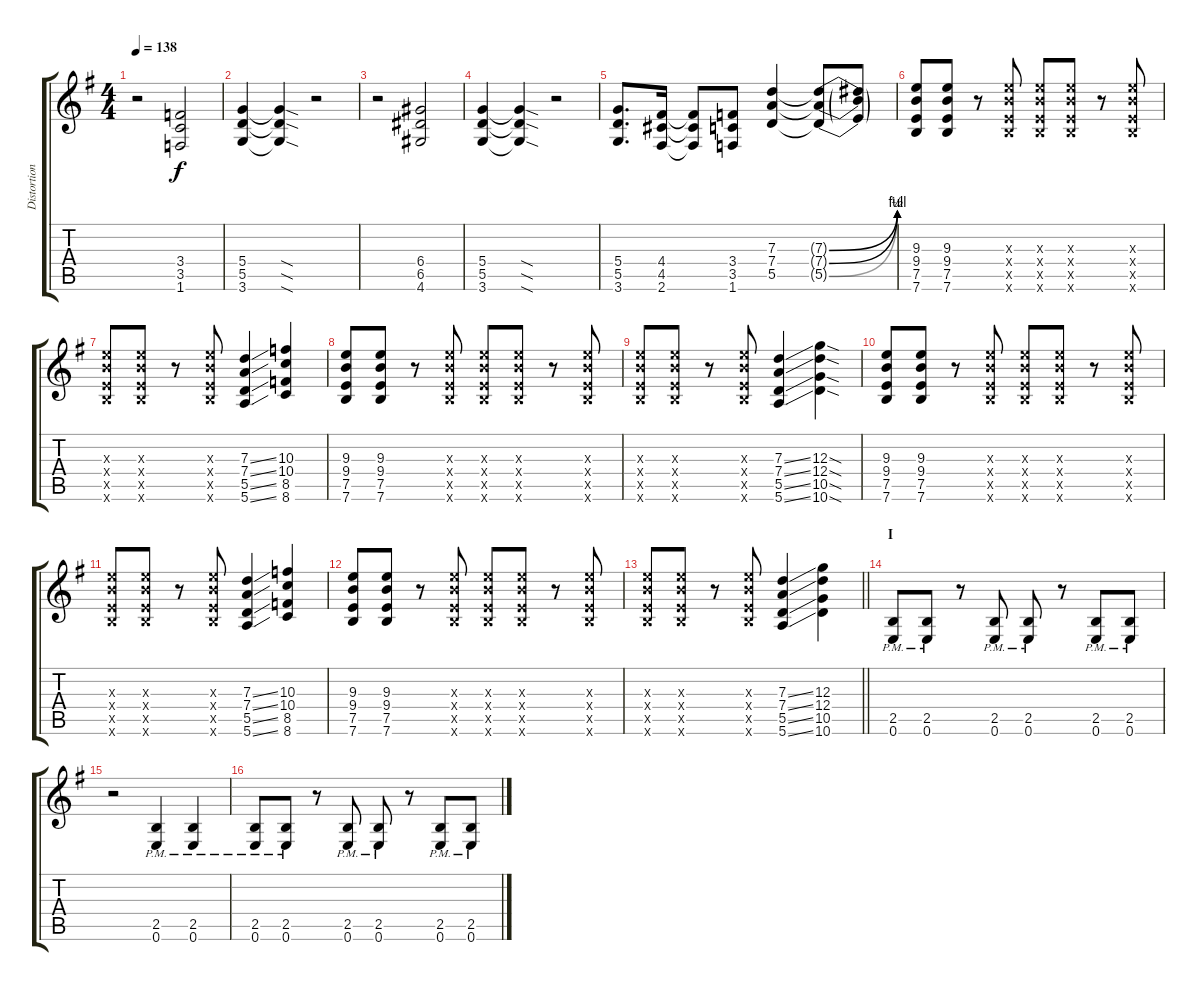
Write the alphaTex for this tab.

\track ("Distortion 4" "Distortion") {instrument distortionguitar}
\staff {score tabs}
\tuning (E4 B3 G3 D3 A2 E2) {hide}
\ts (4 4)
\tempo 138
\clef g2
\ks g
r.2{dy f} (3.4 3.5 1.6).2 |
(5.4 5.5 3.6).4 (5.4{sod t} 5.5{sod t} 3.6{sod t}).4 r.2 |
r.2 (6.4 6.5 4.6).2 |
(5.4 5.5 3.6).4 (5.4{sod t} 5.5{sod t} 3.6{sod t}).4 r.2 |
(5.4 5.5 3.6).8{d} (4.4 4.5 2.6).16 (4.4{t} 4.5{t} 2.6{t}).8 (3.4 3.5 1.6).8 (7.3 7.4 5.5).4 (7.3{be (bend 0 0 60 2) t} 7.4{be (bend 0 0 60 4) t} 5.5{be (bend 0 0 60 4) t}).8 (7.3{t} 7.4{t} 5.5{t}).8 |
(9.3 9.4 7.5 7.6).8 (9.3 9.4 7.5 7.6).8 r.8 (9.3{x} 9.4{x} 7.5{x} 7.6{x}).8 (9.3{x} 9.4{x} 7.5{x} 7.6{x}).8 (9.3{x} 9.4{x} 7.5{x} 7.6{x}).8 r.8 (9.3{x} 9.4{x} 7.5{x} 7.6{x}).8 |
(9.3{x} 9.4{x} 7.5{x} 7.6{x}).8 (9.3{x} 9.4{x} 7.5{x} 7.6{x}).8 r.8 (9.3{x} 9.4{x} 7.5{x} 7.6{x}).8 (7.3{ss} 7.4{ss} 5.5{ss} 5.6{ss}).4 (10.3 10.4 8.5 8.6).4 |
(9.3 9.4 7.5 7.6).8 (9.3 9.4 7.5 7.6).8 r.8 (9.3{x} 9.4{x} 7.5{x} 7.6{x}).8 (9.3{x} 9.4{x} 7.5{x} 7.6{x}).8 (9.3{x} 9.4{x} 7.5{x} 7.6{x}).8 r.8 (9.3{x} 9.4{x} 7.5{x} 7.6{x}).8 |
(9.3{x} 9.4{x} 7.5{x} 7.6{x}).8 (9.3{x} 9.4{x} 7.5{x} 7.6{x}).8 r.8 (9.3{x} 9.4{x} 7.5{x} 7.6{x}).8 (7.3{ss} 7.4{ss} 5.5{ss} 5.6{ss}).4 (12.3{sod} 12.4{sod} 10.5{sod} 10.6{sod}).4 |
(9.3 9.4 7.5 7.6).8 (9.3 9.4 7.5 7.6).8 r.8 (9.3{x} 9.4{x} 7.5{x} 7.6{x}).8 (9.3{x} 9.4{x} 7.5{x} 7.6{x}).8 (9.3{x} 9.4{x} 7.5{x} 7.6{x}).8 r.8 (9.3{x} 9.4{x} 7.5{x} 7.6{x}).8 |
(9.3{x} 9.4{x} 7.5{x} 7.6{x}).8 (9.3{x} 9.4{x} 7.5{x} 7.6{x}).8 r.8 (9.3{x} 9.4{x} 7.5{x} 7.6{x}).8 (7.3{ss} 7.4{ss} 5.5{ss} 5.6{ss}).4 (10.3 10.4 8.5 8.6).4 |
(9.3 9.4 7.5 7.6).8 (9.3 9.4 7.5 7.6).8 r.8 (9.3{x} 9.4{x} 7.5{x} 7.6{x}).8 (9.3{x} 9.4{x} 7.5{x} 7.6{x}).8 (9.3{x} 9.4{x} 7.5{x} 7.6{x}).8 r.8 (9.3{x} 9.4{x} 7.5{x} 7.6{x}).8 |
\barLineRight lightlight
(9.3{x} 9.4{x} 7.5{x} 7.6{x}).8 (9.3{x} 9.4{x} 7.5{x} 7.6{x}).8 r.8 (9.3{x} 9.4{x} 7.5{x} 7.6{x}).8 (7.3{ss} 7.4{ss} 5.5{ss} 5.6{ss}).4 (12.3 12.4 10.5 10.6).4 |
\section ("" "I")
(2.5{pm} 0.6{pm}).8 (2.5{pm} 0.6{pm}).8 r.8 (2.5{pm} 0.6{pm}).8 (2.5{pm} 0.6{pm}).8 r.8 (2.5{pm} 0.6{pm}).8 (2.5{pm} 0.6{pm}).8 |
r.2 (2.5{pm} 0.6{pm}).4 (2.5{pm} 0.6{pm}).4 |
(2.5{pm} 0.6{pm}).8 (2.5{pm} 0.6{pm}).8 r.8 (2.5{pm} 0.6{pm}).8 (2.5{pm} 0.6{pm}).8 r.8 (2.5{pm} 0.6{pm}).8 (2.5{pm} 0.6{pm}).8
